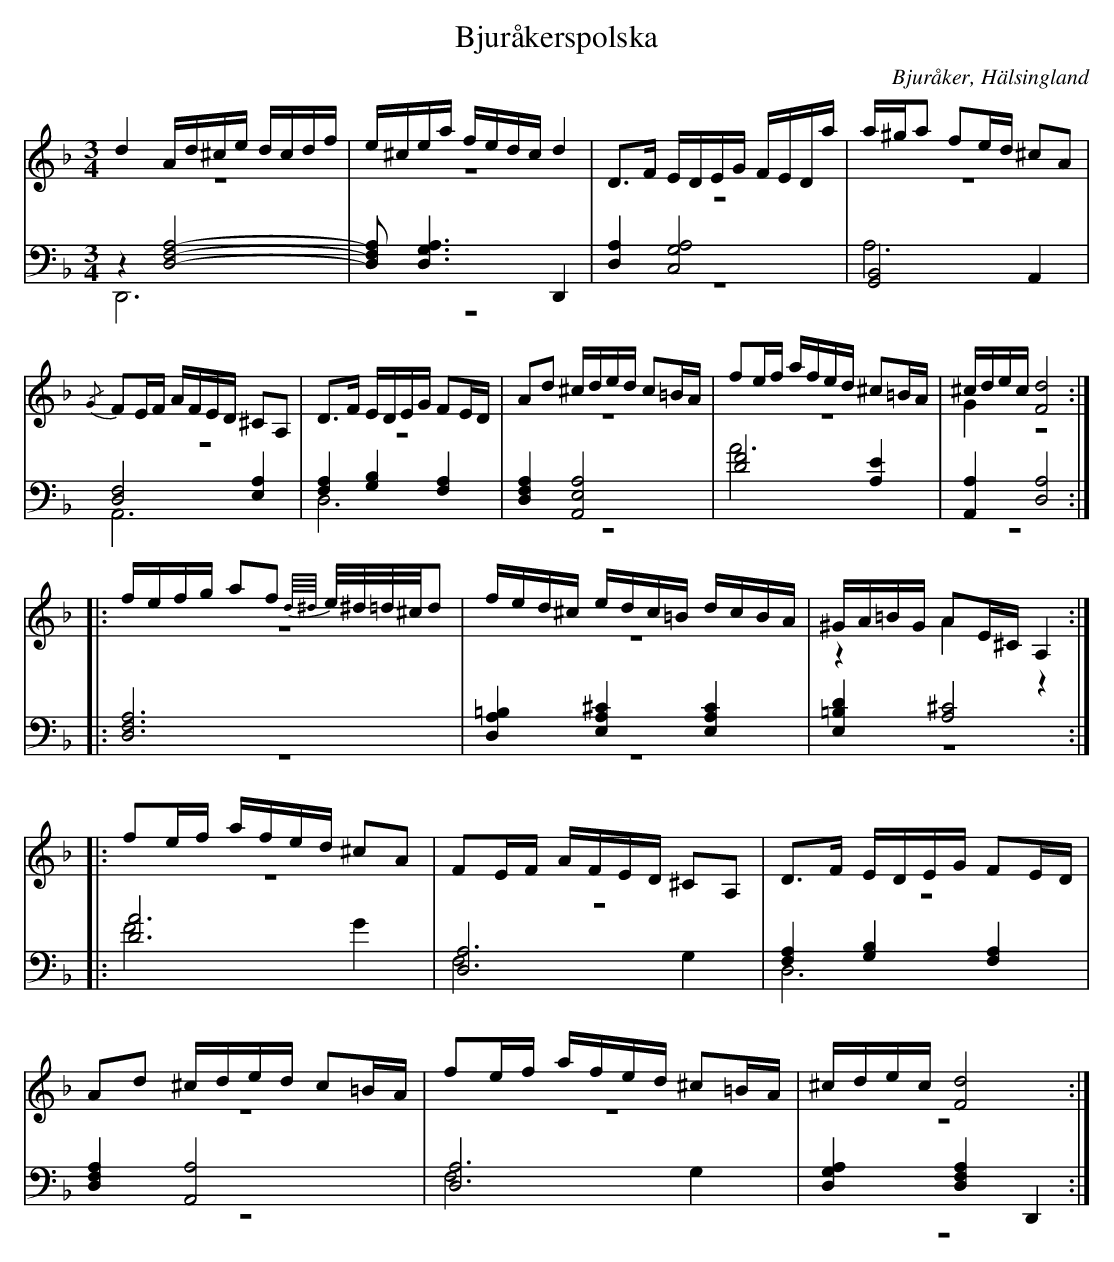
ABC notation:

X:1
T: Bjuråkerspolska
O: Bjuråker, Hälsingland
M: 3/4
L: 1/16
K: Dm
V:1
V:2 merge
V:3
V:4 merge
V:1
d4 Ad^ce dcdf |e^cea fedc d4|D2>F2 EDEG FEDa|a^ga2 f2ed ^c2A2|
{/G}F2EF AFED ^C2A,2|D2>F2 EDEG F2ED|A2d2 ^cded c2=BA|f2ef afed ^c2=BA|^cdec [F8d8]:|
|:fefg a2f2 {d//^d//}e/^d/=d/^c/d2 |fed^c edc=B dcBA|^GA=BG A2E^C A,4:|
|:f2ef afed ^c2A2|F2EF AFED ^C2A,2|D2>F2 EDEG F2ED|
A2d2 ^cded c2=BA|f2ef afed ^c2=BA|^cdec [F8d8]:|
V:2
z12|z12|z12|z12|
z12|z12|z12|z12|G4 z8:|
|:z12|z12|z4 A4 z4:|
|:z12|z12|z12|
z12|z12|z12:|
V:3 clef=bass
z4 [D,8F,8 A,8]-|[D,2F,2 A,2] [D,6G,6A,6] D,,4|[D,4A,4] [C,8G,8A,8]|[B,,8G,,8] A,,4|
[D,8F,8] [E,4A,4]|[F,4A,4] [G,4B,4] [F,4A,4]|[D,4F,4A,4] [A,,8E,8A,8]|[D8F8] [A,4E4]|[A,,4A,4] [D,8A,8]:|
|:[D,12F,12A,12]|[D,4A,4=B,4] [E,4A,4^C4] [E,4A,4C4]|[E,4=B,4D4] [A,8^C8]:|
|:[D12A12]|[D,12A,12]|[F,4A,4] [G,4B,4] [F,4A,4]|
[D,4F,4A,4] [A,,8A,8]|[D,12A,12]|[D,4G,4A,4] [D,4F,4A,4] D,,4:|
V:4 clef=bass
D,,12|z12|z12|A,12|
A,,12|D,12|z12|A12|z12:|
|:z12|z12|z12:|
|:F8 G4|F,8 G,4|D,12|
z12|F,8 G,4|z12:|
